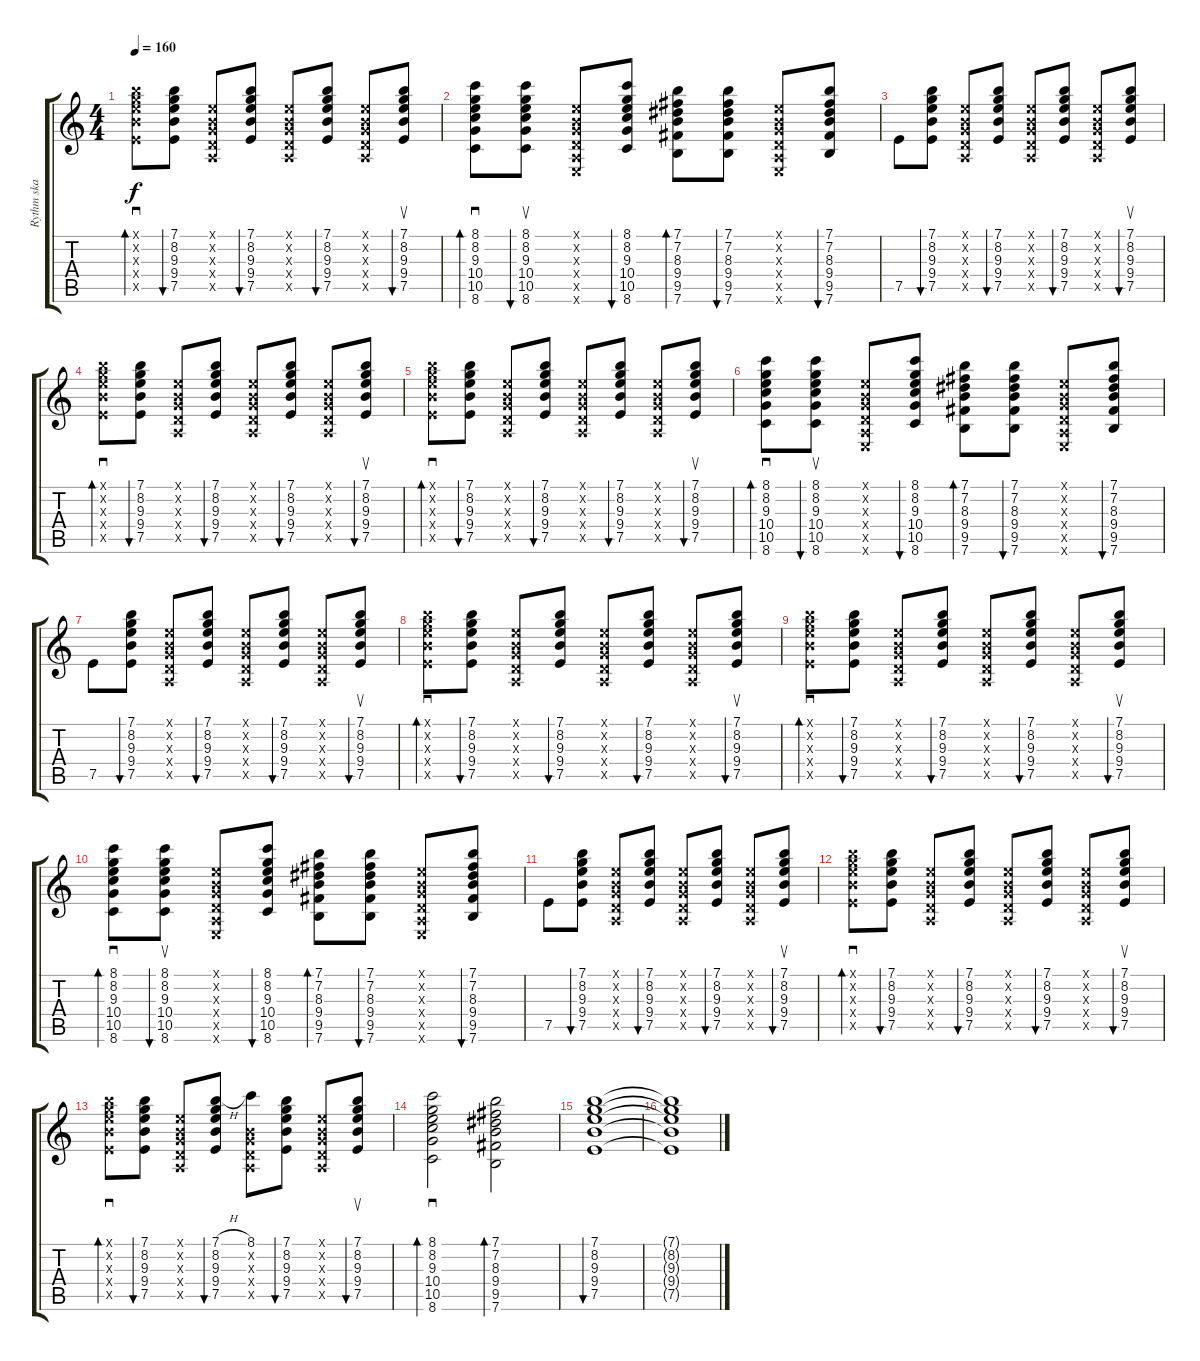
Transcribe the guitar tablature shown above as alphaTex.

\track ("Rythm ska" "Rythm ska") {instrument electricguitarjazz}
\staff {score tabs}
\tuning (E4 B3 G3 D3 A2 E2) {hide}
\ts (4 4)
\tempo 160
\clef g2
\ks c
(7.1{x} 8.2{x} 9.3{x} 9.4{x} 7.5{x}).8{sd bd 60 dy f} (7.1 8.2 9.3 9.4 7.5).8{bu 60} (0.1{x} 0.2{x} 0.3{x} 0.4{x} 0.5{x}).8 (7.1 8.2 9.3 9.4 7.5).8{bu 60} (0.1{x} 0.2{x} 0.3{x} 0.4{x} 0.5{x}).8 (7.1 8.2 9.3 9.4 7.5).8{bu 60} (0.1{x} 0.2{x} 0.3{x} 0.4{x} 0.5{x}).8 (7.1 8.2 9.3 9.4 7.5).8{su bu 60} |
(8.1 8.2 9.3 10.4 10.5 8.6).8{sd bd 60} (8.1 8.2 9.3 10.4 10.5 8.6).8{su bu 60} (0.1{x} 0.2{x} 0.3{x} 0.4{x} 0.5{x} 0.6{x}).8 (8.1 8.2 9.3 10.4 10.5 8.6).8{bu 60} (7.1 7.2 8.3 9.4 9.5 7.6).8{bd 60} (7.1 7.2 8.3 9.4 9.5 7.6).8{bu 60} (0.1{x} 0.2{x} 0.3{x} 0.4{x} 0.5{x} 0.6{x}).8 (7.1 7.2 8.3 9.4 9.5 7.6).8{bu 60} |
7.5.8 (7.1 8.2 9.3 9.4 7.5).8{bu 60} (0.1{x} 0.2{x} 0.3{x} 0.4{x} 0.5{x}).8 (7.1 8.2 9.3 9.4 7.5).8{bu 60} (0.1{x} 0.2{x} 0.3{x} 0.4{x} 0.5{x}).8 (7.1 8.2 9.3 9.4 7.5).8{bu 60} (0.1{x} 0.2{x} 0.3{x} 0.4{x} 0.5{x}).8 (7.1 8.2 9.3 9.4 7.5).8{su bu 60} |
(7.1{x} 8.2{x} 9.3{x} 9.4{x} 7.5{x}).8{sd bd 60} (7.1 8.2 9.3 9.4 7.5).8{bu 60} (0.1{x} 0.2{x} 0.3{x} 0.4{x} 0.5{x}).8 (7.1 8.2 9.3 9.4 7.5).8{bu 60} (0.1{x} 0.2{x} 0.3{x} 0.4{x} 0.5{x}).8 (7.1 8.2 9.3 9.4 7.5).8{bu 60} (0.1{x} 0.2{x} 0.3{x} 0.4{x} 0.5{x}).8 (7.1 8.2 9.3 9.4 7.5).8{su bu 60} |
(7.1{x} 8.2{x} 9.3{x} 9.4{x} 7.5{x}).8{sd bd 60} (7.1 8.2 9.3 9.4 7.5).8{bu 60} (0.1{x} 0.2{x} 0.3{x} 0.4{x} 0.5{x}).8 (7.1 8.2 9.3 9.4 7.5).8{bu 60} (0.1{x} 0.2{x} 0.3{x} 0.4{x} 0.5{x}).8 (7.1 8.2 9.3 9.4 7.5).8{bu 60} (0.1{x} 0.2{x} 0.3{x} 0.4{x} 0.5{x}).8 (7.1 8.2 9.3 9.4 7.5).8{su bu 60} |
(8.1 8.2 9.3 10.4 10.5 8.6).8{sd bd 60} (8.1 8.2 9.3 10.4 10.5 8.6).8{su bu 60} (0.1{x} 0.2{x} 0.3{x} 0.4{x} 0.5{x} 0.6{x}).8 (8.1 8.2 9.3 10.4 10.5 8.6).8{bu 60} (7.1 7.2 8.3 9.4 9.5 7.6).8{bd 60} (7.1 7.2 8.3 9.4 9.5 7.6).8{bu 60} (0.1{x} 0.2{x} 0.3{x} 0.4{x} 0.5{x} 0.6{x}).8 (7.1 7.2 8.3 9.4 9.5 7.6).8{bu 60} |
\section ("" "")
7.5.8 (7.1 8.2 9.3 9.4 7.5).8{bu 60} (0.1{x} 0.2{x} 0.3{x} 0.4{x} 0.5{x}).8 (7.1 8.2 9.3 9.4 7.5).8{bu 60} (0.1{x} 0.2{x} 0.3{x} 0.4{x} 0.5{x}).8 (7.1 8.2 9.3 9.4 7.5).8{bu 60} (0.1{x} 0.2{x} 0.3{x} 0.4{x} 0.5{x}).8 (7.1 8.2 9.3 9.4 7.5).8{su bu 60} |
(7.1{x} 8.2{x} 9.3{x} 9.4{x} 7.5{x}).8{sd bd 60} (7.1 8.2 9.3 9.4 7.5).8{bu 60} (0.1{x} 0.2{x} 0.3{x} 0.4{x} 0.5{x}).8 (7.1 8.2 9.3 9.4 7.5).8{bu 60} (0.1{x} 0.2{x} 0.3{x} 0.4{x} 0.5{x}).8 (7.1 8.2 9.3 9.4 7.5).8{bu 60} (0.1{x} 0.2{x} 0.3{x} 0.4{x} 0.5{x}).8 (7.1 8.2 9.3 9.4 7.5).8{su bu 60} |
(7.1{x} 8.2{x} 9.3{x} 9.4{x} 7.5{x}).8{sd bd 60} (7.1 8.2 9.3 9.4 7.5).8{bu 60} (0.1{x} 0.2{x} 0.3{x} 0.4{x} 0.5{x}).8 (7.1 8.2 9.3 9.4 7.5).8{bu 60} (0.1{x} 0.2{x} 0.3{x} 0.4{x} 0.5{x}).8 (7.1 8.2 9.3 9.4 7.5).8{bu 60} (0.1{x} 0.2{x} 0.3{x} 0.4{x} 0.5{x}).8 (7.1 8.2 9.3 9.4 7.5).8{su bu 60} |
(8.1 8.2 9.3 10.4 10.5 8.6).8{sd bd 60} (8.1 8.2 9.3 10.4 10.5 8.6).8{su bu 60} (0.1{x} 0.2{x} 0.3{x} 0.4{x} 0.5{x} 0.6{x}).8 (8.1 8.2 9.3 10.4 10.5 8.6).8{bu 60} (7.1 7.2 8.3 9.4 9.5 7.6).8{bd 60} (7.1 7.2 8.3 9.4 9.5 7.6).8{bu 60} (0.1{x} 0.2{x} 0.3{x} 0.4{x} 0.5{x} 0.6{x}).8 (7.1 7.2 8.3 9.4 9.5 7.6).8{bu 60} |
7.5.8 (7.1 8.2 9.3 9.4 7.5).8{bu 60} (0.1{x} 0.2{x} 0.3{x} 0.4{x} 0.5{x}).8 (7.1 8.2 9.3 9.4 7.5).8{bu 60} (0.1{x} 0.2{x} 0.3{x} 0.4{x} 0.5{x}).8 (7.1 8.2 9.3 9.4 7.5).8{bu 60} (0.1{x} 0.2{x} 0.3{x} 0.4{x} 0.5{x}).8 (7.1 8.2 9.3 9.4 7.5).8{su bu 60} |
(7.1{x} 8.2{x} 9.3{x} 9.4{x} 7.5{x}).8{sd bd 60} (7.1 8.2 9.3 9.4 7.5).8{bu 60} (0.1{x} 0.2{x} 0.3{x} 0.4{x} 0.5{x}).8 (7.1 8.2 9.3 9.4 7.5).8{bu 60} (0.1{x} 0.2{x} 0.3{x} 0.4{x} 0.5{x}).8 (7.1 8.2 9.3 9.4 7.5).8{bu 60} (0.1{x} 0.2{x} 0.3{x} 0.4{x} 0.5{x}).8 (7.1 8.2 9.3 9.4 7.5).8{su bu 60} |
(7.1{x} 8.2{x} 9.3{x} 9.4{x} 7.5{x}).8{sd bd 60} (7.1 8.2 9.3 9.4 7.5).8{bu 60} (0.1{x} 0.2{x} 0.3{x} 0.4{x} 0.5{x}).8 (7.1{h} 8.2 9.3 9.4 7.5).8{bu 60} (8.1 0.2{x} 0.3{x} 0.4{x} 0.5{x}).8 (7.1 8.2 9.3 9.4 7.5).8{bu 60} (0.1{x} 0.2{x} 0.3{x} 0.4{x} 0.5{x}).8 (7.1 8.2 9.3 9.4 7.5).8{su bu 60} |
(8.1 8.2 9.3 10.4 10.5 8.6).2{sd bd 60} (7.1 7.2 8.3 9.4 9.5 7.6).2{bd 60} |
(7.1 8.2 9.3 9.4 7.5).1{bu 60} |
(7.1{t} 8.2{t} 9.3{t} 9.4{t} 7.5{t}).1
